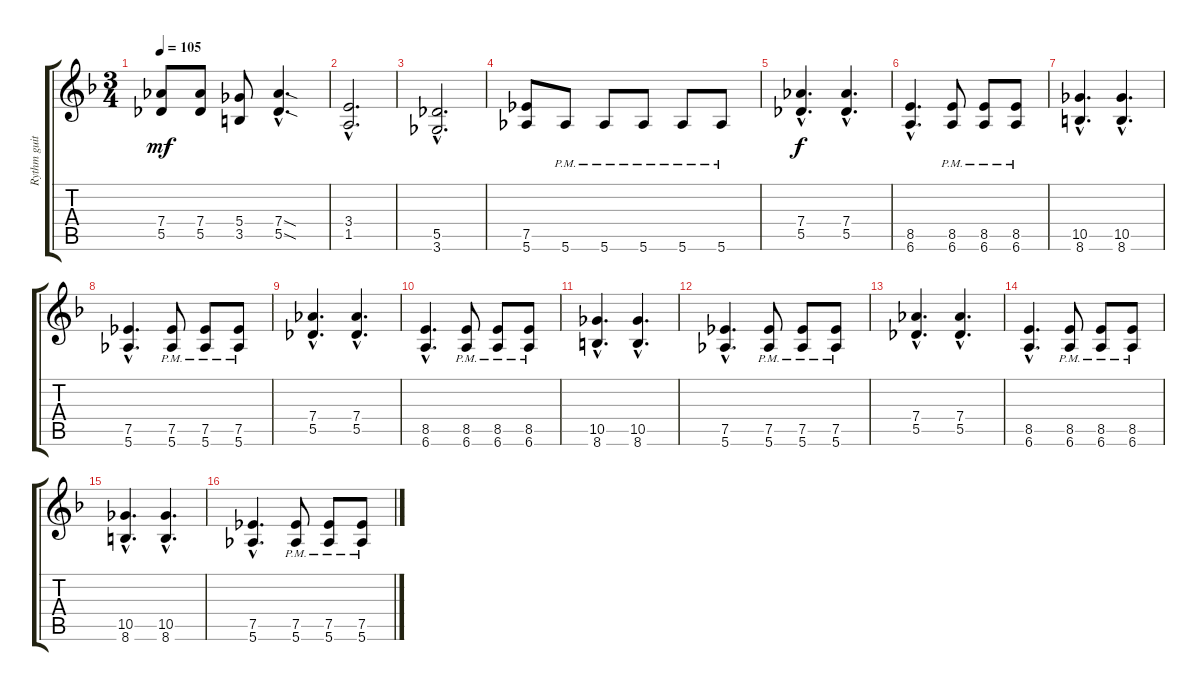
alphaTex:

\track ("Rythm guitar" "Rythm guit") {instrument distortionguitar}
\staff {score tabs}
\tuning (Eb4 Bb3 Gb3 Db3 Ab2 Eb2) {hide}
\ts (3 4)
\tempo 105
\clef g2
\ks f
(7.4 5.5).8{dy mf} (7.4 5.5).8 (5.4 3.5).8 (7.4{sod hac} 5.5{sod hac}).4{d} |
(3.4{hac} 1.5{hac}).2{d} |
(5.5{hac} 3.6{hac}).2{d} |
(7.5 5.6).8 5.6{pm}.8 5.6{pm}.8 5.6{pm}.8 5.6{pm}.8 5.6{pm}.8 |
(7.4{hac} 5.5{hac}).4{d dy f} (7.4{hac} 5.5{hac}).4{d} |
(8.5{hac} 6.6{hac}).4{d} (8.5 6.6{pm}).8 (8.5 6.6{pm}).8 (8.5 6.6{pm}).8 |
(10.5{hac} 8.6{hac}).4{d} (10.5{hac} 8.6{hac}).4{d} |
(7.5{hac} 5.6{hac}).4{d} (7.5{pm} 5.6).8 (7.5{pm} 5.6).8 (7.5{pm} 5.6).8 |
(7.4{hac} 5.5{hac}).4{d} (7.4{hac} 5.5{hac}).4{d} |
(8.5{hac} 6.6{hac}).4{d} (8.5 6.6{pm}).8 (8.5 6.6{pm}).8 (8.5 6.6{pm}).8 |
(10.5{hac} 8.6{hac}).4{d} (10.5{hac} 8.6{hac}).4{d} |
(7.5{hac} 5.6{hac}).4{d} (7.5{pm} 5.6).8 (7.5{pm} 5.6).8 (7.5{pm} 5.6).8 |
(7.4{hac} 5.5{hac}).4{d} (7.4{hac} 5.5{hac}).4{d} |
(8.5{hac} 6.6{hac}).4{d} (8.5 6.6{pm}).8 (8.5 6.6{pm}).8 (8.5 6.6{pm}).8 |
(10.5{hac} 8.6{hac}).4{d} (10.5{hac} 8.6{hac}).4{d} |
(7.5{hac} 5.6{hac}).4{d} (7.5{pm} 5.6).8 (7.5{pm} 5.6).8 (7.5{pm} 5.6).8
